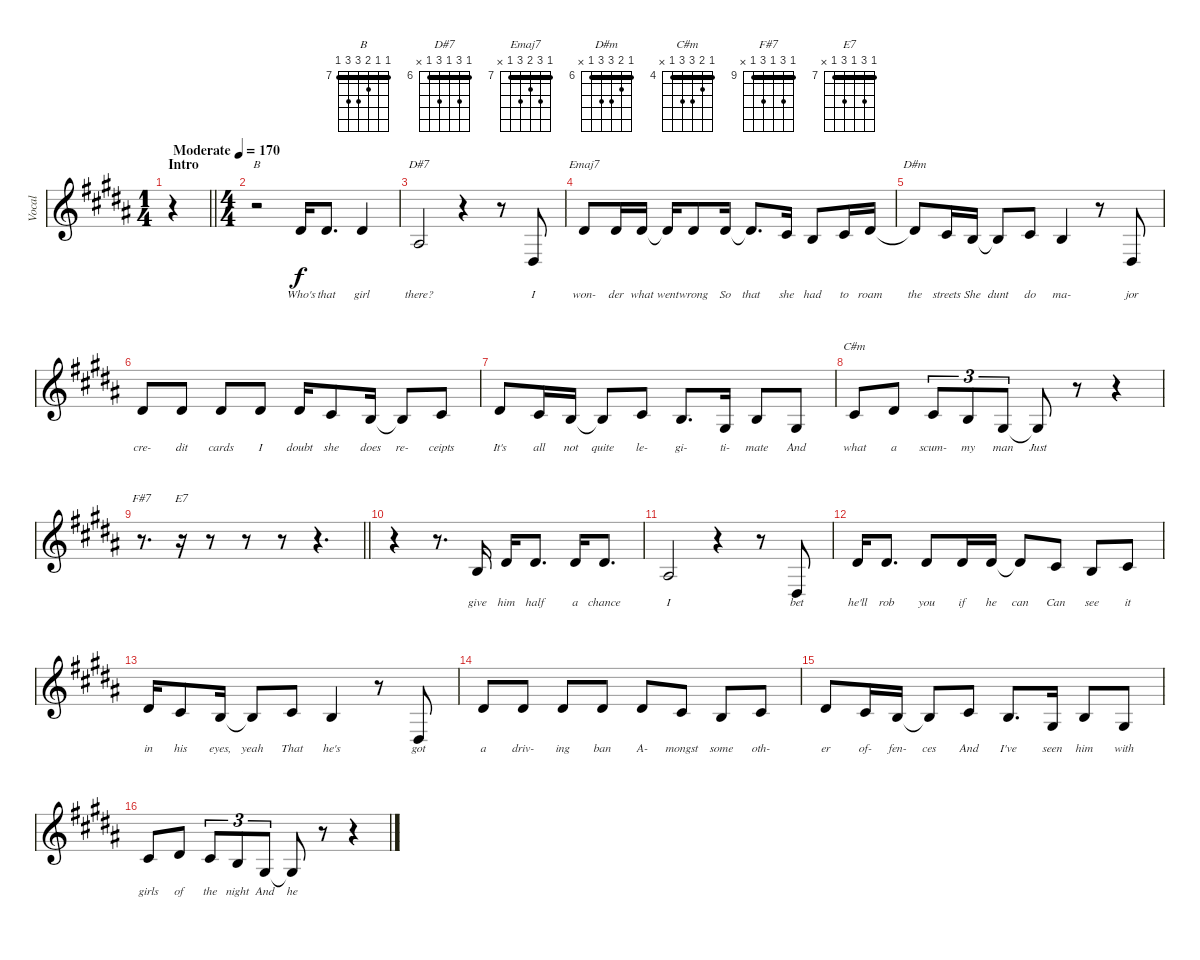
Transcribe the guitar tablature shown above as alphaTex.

\track ("Vocal" "Vocal") {instrument bassoon}
\staff {score}
\tuning (E4 B3 G3 D3 A2 E2) {hide}
\chord ("B" 7 7 8 9 9 7) {firstfret 7 barre 7}
\chord ("D#7" 6 8 6 8 6 x) {firstfret 6 barre 6}
\chord ("Emaj7" 7 9 8 9 7 x) {firstfret 7 barre 7}
\chord ("D#m" 6 7 8 8 6 x) {firstfret 6 barre 6}
\chord ("C#m" 4 5 6 6 4 x) {firstfret 4 barre 4}
\chord ("F#7" 9 11 9 11 9 x) {firstfret 9 barre 9}
\chord ("E7" 7 9 7 9 7 x) {firstfret 7 barre 7}
\ts (1 4)
\section ("" "Intro")
\tempo (170 "Moderate")
\tempo 105
\tempo (170 "Moderate")
\clef g2
\barLineRight lightlight
\ks b
r.4{dy f instrument bassoon} |
\ts (4 4)
r.2{ch "B"} 4.2.16{lyrics (0 "Who's") lyrics (1 "") lyrics (2 "") lyrics (3 "") lyrics (4 "")} 4.2.8{d lyrics (0 "that") lyrics (1 "") lyrics (2 "") lyrics (3 "") lyrics (4 "")} 4.2.4{lyrics (0 "girl") lyrics (1 "") lyrics (2 "") lyrics (3 "") lyrics (4 "")} |
3.3.2{ch "D#7" lyrics (0 "there?") lyrics (1 "") lyrics (2 "") lyrics (3 "") lyrics (4 "")} r.4 r.8 1.4.8{lyrics (0 "I") lyrics (1 "") lyrics (2 "") lyrics (3 "") lyrics (4 "")} |
4.2.8{ch "Emaj7" lyrics (0 "won-") lyrics (1 "") lyrics (2 "") lyrics (3 "") lyrics (4 "")} 4.2.16{lyrics (0 "der") lyrics (1 "") lyrics (2 "") lyrics (3 "") lyrics (4 "")} 4.2.16{lyrics (0 "what") lyrics (1 "") lyrics (2 "") lyrics (3 "") lyrics (4 "")} 4.2{t}.16{lyrics (0 "went") lyrics (1 "") lyrics (2 "") lyrics (3 "") lyrics (4 "")} 4.2.8{lyrics (0 "wrong") lyrics (1 "") lyrics (2 "") lyrics (3 "") lyrics (4 "")} 4.2.16{lyrics (0 "So") lyrics (1 "") lyrics (2 "") lyrics (3 "") lyrics (4 "")} 4.2{t}.8{d lyrics (0 "that") lyrics (1 "") lyrics (2 "") lyrics (3 "") lyrics (4 "")} 2.2.16{lyrics (0 "she") lyrics (1 "") lyrics (2 "") lyrics (3 "") lyrics (4 "")} 0.2.8{lyrics (0 "had") lyrics (1 "") lyrics (2 "") lyrics (3 "") lyrics (4 "")} 2.2.16{lyrics (0 "to") lyrics (1 "") lyrics (2 "") lyrics (3 "") lyrics (4 "")} 4.2.16{lyrics (0 "roam") lyrics (1 "") lyrics (2 "") lyrics (3 "") lyrics (4 "")} |
4.2{t}.8{ch "D#m" lyrics (0 "the") lyrics (1 "") lyrics (2 "") lyrics (3 "") lyrics (4 "")} 2.2.16{lyrics (0 "streets") lyrics (1 "") lyrics (2 "") lyrics (3 "") lyrics (4 "")} 0.2.16{lyrics (0 "She") lyrics (1 "") lyrics (2 "") lyrics (3 "") lyrics (4 "")} 0.2{t}.8{lyrics (0 "dunt") lyrics (1 "") lyrics (2 "") lyrics (3 "") lyrics (4 "")} 2.2.8{lyrics (0 "do") lyrics (1 "") lyrics (2 "") lyrics (3 "") lyrics (4 "")} 0.2.4{lyrics (0 "ma-") lyrics (1 "") lyrics (2 "") lyrics (3 "") lyrics (4 "")} r.8 1.4.8{lyrics (0 "jor") lyrics (1 "") lyrics (2 "") lyrics (3 "") lyrics (4 "")} |
4.2.8{lyrics (0 "cre-") lyrics (1 "") lyrics (2 "") lyrics (3 "") lyrics (4 "")} 4.2.8{lyrics (0 "dit") lyrics (1 "") lyrics (2 "") lyrics (3 "") lyrics (4 "")} 4.2.8{lyrics (0 "cards") lyrics (1 "") lyrics (2 "") lyrics (3 "") lyrics (4 "")} 4.2.8{lyrics (0 "I") lyrics (1 "") lyrics (2 "") lyrics (3 "") lyrics (4 "")} 4.2.16{lyrics (0 "doubt") lyrics (1 "") lyrics (2 "") lyrics (3 "") lyrics (4 "")} 2.2.8{lyrics (0 "she") lyrics (1 "") lyrics (2 "") lyrics (3 "") lyrics (4 "")} 0.2.16{lyrics (0 "does") lyrics (1 "") lyrics (2 "") lyrics (3 "") lyrics (4 "")} 0.2{t}.8{lyrics (0 "re-") lyrics (1 "") lyrics (2 "") lyrics (3 "") lyrics (4 "")} 2.2.8{lyrics (0 "ceipts") lyrics (1 "") lyrics (2 "") lyrics (3 "") lyrics (4 "")} |
4.2.8{lyrics (0 "It's") lyrics (1 "") lyrics (2 "") lyrics (3 "") lyrics (4 "")} 2.2.16{lyrics (0 "all") lyrics (1 "") lyrics (2 "") lyrics (3 "") lyrics (4 "")} 0.2.16{lyrics (0 "not") lyrics (1 "") lyrics (2 "") lyrics (3 "") lyrics (4 "")} 0.2{t}.8{lyrics (0 "quite") lyrics (1 "") lyrics (2 "") lyrics (3 "") lyrics (4 "")} 2.2.8{lyrics (0 "le-") lyrics (1 "") lyrics (2 "") lyrics (3 "") lyrics (4 "")} 0.2.8{d lyrics (0 "gi-") lyrics (1 "") lyrics (2 "") lyrics (3 "") lyrics (4 "")} 1.3.16{lyrics (0 "ti-") lyrics (1 "") lyrics (2 "") lyrics (3 "") lyrics (4 "")} 0.2.8{lyrics (0 "mate") lyrics (1 "") lyrics (2 "") lyrics (3 "") lyrics (4 "")} 1.3.8{lyrics (0 "And") lyrics (1 "") lyrics (2 "") lyrics (3 "") lyrics (4 "")} |
2.2.8{ch "C#m" lyrics (0 "what") lyrics (1 "") lyrics (2 "") lyrics (3 "") lyrics (4 "")} 4.2.8{lyrics (0 "a") lyrics (1 "") lyrics (2 "") lyrics (3 "") lyrics (4 "")} 2.2.8{tu (3 2) lyrics (0 "scum-") lyrics (1 "") lyrics (2 "") lyrics (3 "") lyrics (4 "")} 0.2.8{tu (3 2) lyrics (0 "my") lyrics (1 "") lyrics (2 "") lyrics (3 "") lyrics (4 "")} 1.3.8{tu (3 2) lyrics (0 "man") lyrics (1 "") lyrics (2 "") lyrics (3 "") lyrics (4 "")} 1.3{t}.8{lyrics (0 "Just") lyrics (1 "") lyrics (2 "") lyrics (3 "") lyrics (4 "")} r.8 r.4 |
\barLineRight lightlight
r.8{d ch "F#7"} r.16{ch "E7"} r.8 r.8 r.8 r.4{d} |
r.4 r.8{d} 0.2.16{lyrics (0 "give") lyrics (1 "") lyrics (2 "") lyrics (3 "") lyrics (4 "")} 4.2.16{lyrics (0 "him") lyrics (1 "") lyrics (2 "") lyrics (3 "") lyrics (4 "")} 4.2.8{d lyrics (0 "half") lyrics (1 "") lyrics (2 "") lyrics (3 "") lyrics (4 "")} 4.2.16{lyrics (0 "a") lyrics (1 "") lyrics (2 "") lyrics (3 "") lyrics (4 "")} 4.2.8{d lyrics (0 "chance") lyrics (1 "") lyrics (2 "") lyrics (3 "") lyrics (4 "")} |
3.3.2{lyrics (0 "I") lyrics (1 "") lyrics (2 "") lyrics (3 "") lyrics (4 "")} r.4 r.8 1.4.8{lyrics (0 "bet") lyrics (1 "") lyrics (2 "") lyrics (3 "") lyrics (4 "")} |
4.2.16{lyrics (0 "he'll") lyrics (1 "") lyrics (2 "") lyrics (3 "") lyrics (4 "")} 4.2.8{d lyrics (0 "rob") lyrics (1 "") lyrics (2 "") lyrics (3 "") lyrics (4 "")} 4.2.8{lyrics (0 "you") lyrics (1 "") lyrics (2 "") lyrics (3 "") lyrics (4 "")} 4.2.16{lyrics (0 "if") lyrics (1 "") lyrics (2 "") lyrics (3 "") lyrics (4 "")} 4.2.16{lyrics (0 "he") lyrics (1 "") lyrics (2 "") lyrics (3 "") lyrics (4 "")} 4.2{t}.8{lyrics (0 "can") lyrics (1 "") lyrics (2 "") lyrics (3 "") lyrics (4 "")} 2.2.8{lyrics (0 "Can") lyrics (1 "") lyrics (2 "") lyrics (3 "") lyrics (4 "")} 0.2.8{lyrics (0 "see") lyrics (1 "") lyrics (2 "") lyrics (3 "") lyrics (4 "")} 2.2.8{lyrics (0 "it") lyrics (1 "") lyrics (2 "") lyrics (3 "") lyrics (4 "")} |
4.2.16{lyrics (0 "in") lyrics (1 "") lyrics (2 "") lyrics (3 "") lyrics (4 "")} 2.2.8{lyrics (0 "his") lyrics (1 "") lyrics (2 "") lyrics (3 "") lyrics (4 "")} 0.2.16{lyrics (0 "eyes,") lyrics (1 "") lyrics (2 "") lyrics (3 "") lyrics (4 "")} 0.2{t}.8{lyrics (0 "yeah") lyrics (1 "") lyrics (2 "") lyrics (3 "") lyrics (4 "")} 2.2.8{lyrics (0 "That") lyrics (1 "") lyrics (2 "") lyrics (3 "") lyrics (4 "")} 0.2.4{lyrics (0 "he's") lyrics (1 "") lyrics (2 "") lyrics (3 "") lyrics (4 "")} r.8 1.4.8{lyrics (0 "got") lyrics (1 "") lyrics (2 "") lyrics (3 "") lyrics (4 "")} |
4.2.8{lyrics (0 "a") lyrics (1 "") lyrics (2 "") lyrics (3 "") lyrics (4 "")} 4.2.8{lyrics (0 "driv-") lyrics (1 "") lyrics (2 "") lyrics (3 "") lyrics (4 "")} 4.2.8{lyrics (0 "ing") lyrics (1 "") lyrics (2 "") lyrics (3 "") lyrics (4 "")} 4.2.8{lyrics (0 "ban") lyrics (1 "") lyrics (2 "") lyrics (3 "") lyrics (4 "")} 4.2.8{lyrics (0 "A-") lyrics (1 "") lyrics (2 "") lyrics (3 "") lyrics (4 "")} 2.2.8{lyrics (0 "mongst") lyrics (1 "") lyrics (2 "") lyrics (3 "") lyrics (4 "")} 0.2.8{lyrics (0 "some") lyrics (1 "") lyrics (2 "") lyrics (3 "") lyrics (4 "")} 2.2.8{lyrics (0 "oth-") lyrics (1 "") lyrics (2 "") lyrics (3 "") lyrics (4 "")} |
4.2.8{lyrics (0 "er") lyrics (1 "") lyrics (2 "") lyrics (3 "") lyrics (4 "")} 2.2.16{lyrics (0 "of-") lyrics (1 "") lyrics (2 "") lyrics (3 "") lyrics (4 "")} 0.2.16{lyrics (0 "fen-") lyrics (1 "") lyrics (2 "") lyrics (3 "") lyrics (4 "")} 0.2{t}.8{lyrics (0 "ces") lyrics (1 "") lyrics (2 "") lyrics (3 "") lyrics (4 "")} 2.2.8{lyrics (0 "And") lyrics (1 "") lyrics (2 "") lyrics (3 "") lyrics (4 "")} 0.2.8{d lyrics (0 "I've") lyrics (1 "") lyrics (2 "") lyrics (3 "") lyrics (4 "")} 1.3.16{lyrics (0 "seen") lyrics (1 "") lyrics (2 "") lyrics (3 "") lyrics (4 "")} 0.2.8{lyrics (0 "him") lyrics (1 "") lyrics (2 "") lyrics (3 "") lyrics (4 "")} 1.3.8{lyrics (0 "with") lyrics (1 "") lyrics (2 "") lyrics (3 "") lyrics (4 "")} |
2.2.8{lyrics (0 "girls") lyrics (1 "") lyrics (2 "") lyrics (3 "") lyrics (4 "")} 4.2.8{lyrics (0 "of") lyrics (1 "") lyrics (2 "") lyrics (3 "") lyrics (4 "")} 2.2.8{tu (3 2) lyrics (0 "the") lyrics (1 "") lyrics (2 "") lyrics (3 "") lyrics (4 "")} 0.2.8{tu (3 2) lyrics (0 "night") lyrics (1 "") lyrics (2 "") lyrics (3 "") lyrics (4 "")} 1.3.8{tu (3 2) lyrics (0 "And") lyrics (1 "") lyrics (2 "") lyrics (3 "") lyrics (4 "")} 1.3{t}.8{lyrics (0 "he") lyrics (1 "") lyrics (2 "") lyrics (3 "") lyrics (4 "")} r.8 r.4
